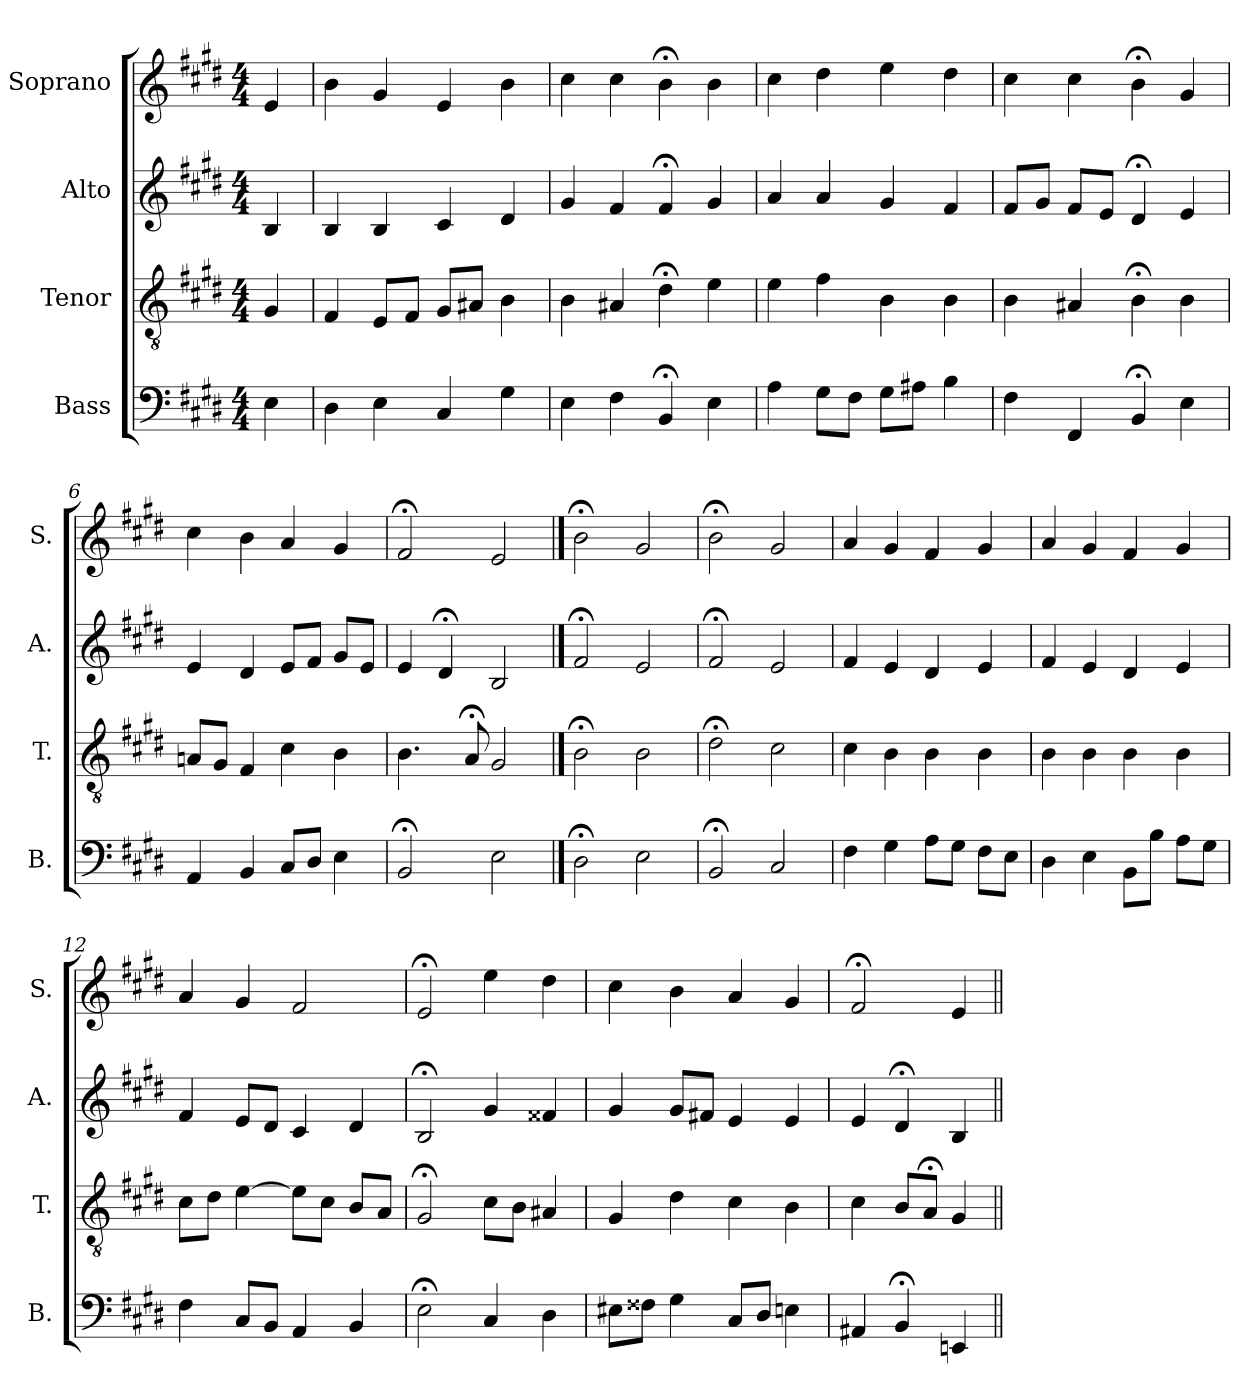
**kern	**kern	**kern	**kern
*part4	*part3	*part2	*part1
*staff4	*staff3	*staff2	*staff1
*I"Bass	*I"Tenor	*I"Alto	*I"Soprano
*I'B.	*I'T.	*I'A.	*I'S.
*clefF4	*clefGv2	*clefG2	*clefG2
*	*ITrd7c12	*	*
*k[f#c#g#d#]	*k[f#c#g#d#]	*k[f#c#g#d#]	*k[f#c#g#d#]
*E:	*E:	*E:	*E:
*M4/4	*M4/4	*M4/4	*M4/4
=1	=1	=1	=1
4E\	4GG#/	4B/	4e/
=2	=2	=2	=2
4D#\	4FF#/	4B/	4b\
4E\	8EE/L	4B/	4g#/
.	8FF#/J	.	.
4C#/	8GG#/L	4c#/	4e/
.	8AA#X/J	.	.
4G#\	4BB\	4d#/	4b\
=3	=3	=3	=3
4E\	4BB\	4g#/	4cc#\
4F#\	4AA#X/	4f#/	4cc#\
4BB;</	4D#;<\	4f#;</	4b;<\
4E\	4E\	4g#/	4b\
=4	=4	=4	=4
4A\	4E\	4a/	4cc#\
8G#\L	4F#\	4a/	4dd#\
8F#\J	.	.	.
8G#\L	4BB\	4g#/	4ee\
8A#X\J	.	.	.
4B\	4BB\	4f#/	4dd#\
=5	=5	=5	=5
4F#\	4BB\	8f#/L	4cc#\
.	.	8g#/J	.
4FF#/	4AA#X/	8f#/L	4cc#\
.	.	8e/J	.
4BB;</	4BB;<\	4d#;</	4b;<\
4E\	4BB\	4e/	4g#/
!!LO:LB:g=z
=6	=6	=6	=6
4AA/	8AAn/L	4e/	4cc#\
.	8GG#/J	.	.
4BB/	4FF#/	4d#/	4b\
8C#/L	4C#\	8e/L	4a/
8D#/J	.	8f#/J	.
4E\	4BB\	8g#/L	4g#/
.	.	8e/J	.
=7	=7	=7	=7
2BB;</	4.BB\	4e/	2f#;</
.	.	4d#;</	.
.	8AA;</	.	.
2E\	2GG#/	2B/	2e/
==8	==8	==8	==8
2D#;<\	2BB;<\	2f#;</	2b;<\
2E\	2BB\	2e/	2g#/
=9	=9	=9	=9
2BB;</	2D#;<\	2f#;</	2b;<\
2C#/	2C#\	2e/	2g#/
=10	=10	=10	=10
4F#\	4C#\	4f#/	4a/
4G#\	4BB\	4e/	4g#/
8A\L	4BB\	4d#/	4f#/
8G#\J	.	.	.
8F#\L	4BB\	4e/	4g#/
8E\J	.	.	.
!!LO:PB:g=z
=11	=11	=11	=11
4D#\	4BB\	4f#/	4a/
4E\	4BB\	4e/	4g#/
8BB\L	4BB\	4d#/	4f#/
8B\J	.	.	.
8A\L	4BB\	4e/	4g#/
8G#\J	.	.	.
=12	=12	=12	=12
4F#\	8C#\L	4f#/	4a/
.	8D#\J	.	.
8C#/L	[4E\	8e/L	4g#/
8BB/J	.	8d#/J	.
4AA/	8E\L]	4c#/	2f#/
.	8C#\J	.	.
4BB/	8BB/L	4d#/	.
.	8AA/J	.	.
=13	=13	=13	=13
2E;<\	2GG#;</	2B;</	2e;</
4C#/	8C#\L	4g#/	4ee\
.	8BB\J	.	.
4D#\	4AA#X/	4f##X/	4dd#\
=14	=14	=14	=14
8E#X\L	4GG#/	4g#/	4cc#\
8F##X\J	.	.	.
4G#\	4D#\	8g#/L	4b\
.	.	8f#X/J	.
8C#/L	4C#\	4e/	4a/
8D#/J	.	.	.
4En\	4BB\	4e/	4g#/
=15	=15	=15	=15
4AA#X/	4C#\	4e/	2f#;</
4BB;</	8BB/L	4d#;</	.
.	8AA;</J	.	.
4EEn/	4GG#/	4B/	4e/
=||	=||	=||	=||
*-	*-	*-	*-
